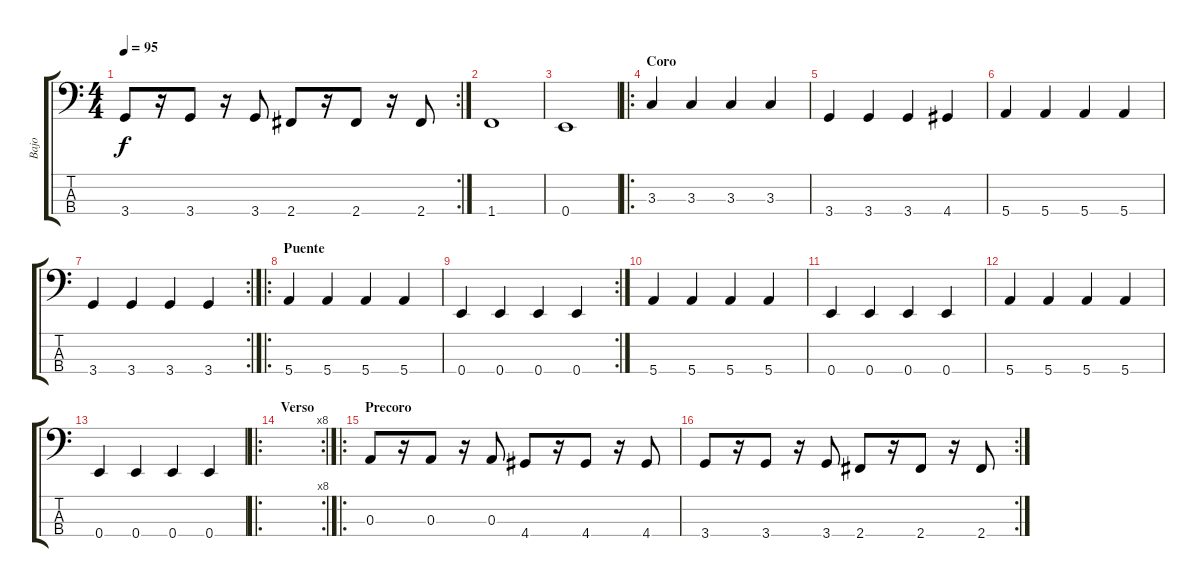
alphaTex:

\track ("Bajo" "Bajo") {instrument electricbassfinger}
\staff {score tabs}
\tuning (G2 D2 A1 E1) {hide}
\rc 2
\ts (4 4)
\tempo 95
\clef f4
\ks c
3.4.8{dy f} r.16 3.4.8 r.16 3.4.8 2.4.8 r.16 2.4.8 r.16 2.4.8 |
1.4.1 |
0.4.1 |
\ro
\section ("" "Coro")
3.3.4 3.3.4 3.3.4 3.3.4 |
3.4.4 3.4.4 3.4.4 4.4.4 |
5.4.4 5.4.4 5.4.4 5.4.4 |
\rc 2
3.4.4 3.4.4 3.4.4 3.4.4 |
\ro
\section ("" "Puente")
5.4.4 5.4.4 5.4.4 5.4.4 |
\rc 2
0.4.4 0.4.4 0.4.4 0.4.4 |
5.4.4 5.4.4 5.4.4 5.4.4 |
0.4.4 0.4.4 0.4.4 0.4.4 |
5.4.4 5.4.4 5.4.4 5.4.4 |
0.4.4 0.4.4 0.4.4 0.4.4 |
\ro
\rc 8
\section ("" "Verso")
|
\ro
\section ("" "Precoro")
0.3.8 r.16 0.3.8 r.16 0.3.8 4.4.8 r.16 4.4.8 r.16 4.4.8 |
\rc 2
3.4.8 r.16 3.4.8 r.16 3.4.8 2.4.8 r.16 2.4.8 r.16 2.4.8
